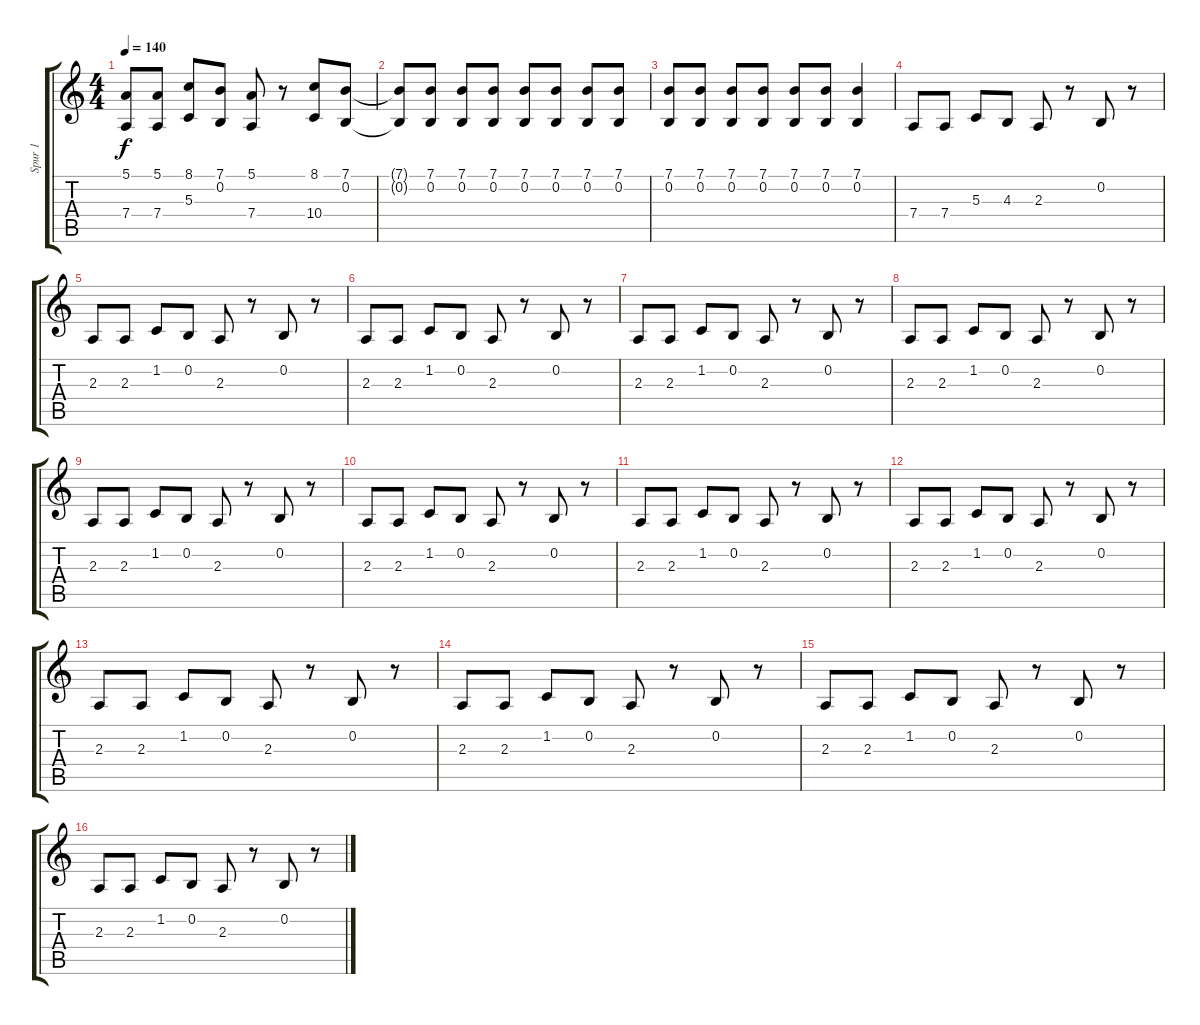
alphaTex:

\track ("Spur 1" "Spur 1") {instrument lead8bassandlead}
\staff {score tabs}
\tuning (E4 B3 G3 D3 A2 E2) {hide}
\ts (4 4)
\tempo 140
\clef g2
\ks c
(5.1 7.4).8{dy f} (5.1 7.4).8 (8.1 5.3).8 (7.1 0.2).8 (5.1 7.4).8 r.8 (8.1 10.4).8 (7.1 0.2).8 |
(7.1{t} 0.2{t}).8 (7.1 0.2).8 (7.1 0.2).8 (7.1 0.2).8 (7.1 0.2).8 (7.1 0.2).8 (7.1 0.2).8 (7.1 0.2).8 |
(7.1 0.2).8 (7.1 0.2).8 (7.1 0.2).8 (7.1 0.2).8 (7.1 0.2).8 (7.1 0.2).8 (7.1 0.2).4 |
7.4.8 7.4.8 5.3.8 4.3.8 2.3.8 r.8 0.2.8 r.8 |
2.3.8 2.3.8 1.2.8 0.2.8 2.3.8 r.8 0.2.8 r.8 |
2.3.8 2.3.8 1.2.8 0.2.8 2.3.8 r.8 0.2.8 r.8 |
2.3.8 2.3.8 1.2.8 0.2.8 2.3.8 r.8 0.2.8 r.8 |
2.3.8 2.3.8 1.2.8 0.2.8 2.3.8 r.8 0.2.8 r.8 |
2.3.8 2.3.8 1.2.8 0.2.8 2.3.8 r.8 0.2.8 r.8 |
2.3.8 2.3.8 1.2.8 0.2.8 2.3.8 r.8 0.2.8 r.8 |
2.3.8 2.3.8 1.2.8 0.2.8 2.3.8 r.8 0.2.8 r.8 |
2.3.8 2.3.8 1.2.8 0.2.8 2.3.8 r.8 0.2.8 r.8 |
2.3.8 2.3.8 1.2.8 0.2.8 2.3.8 r.8 0.2.8 r.8 |
2.3.8 2.3.8 1.2.8 0.2.8 2.3.8 r.8 0.2.8 r.8 |
2.3.8 2.3.8 1.2.8 0.2.8 2.3.8 r.8 0.2.8 r.8 |
2.3.8 2.3.8 1.2.8 0.2.8 2.3.8 r.8 0.2.8 r.8
